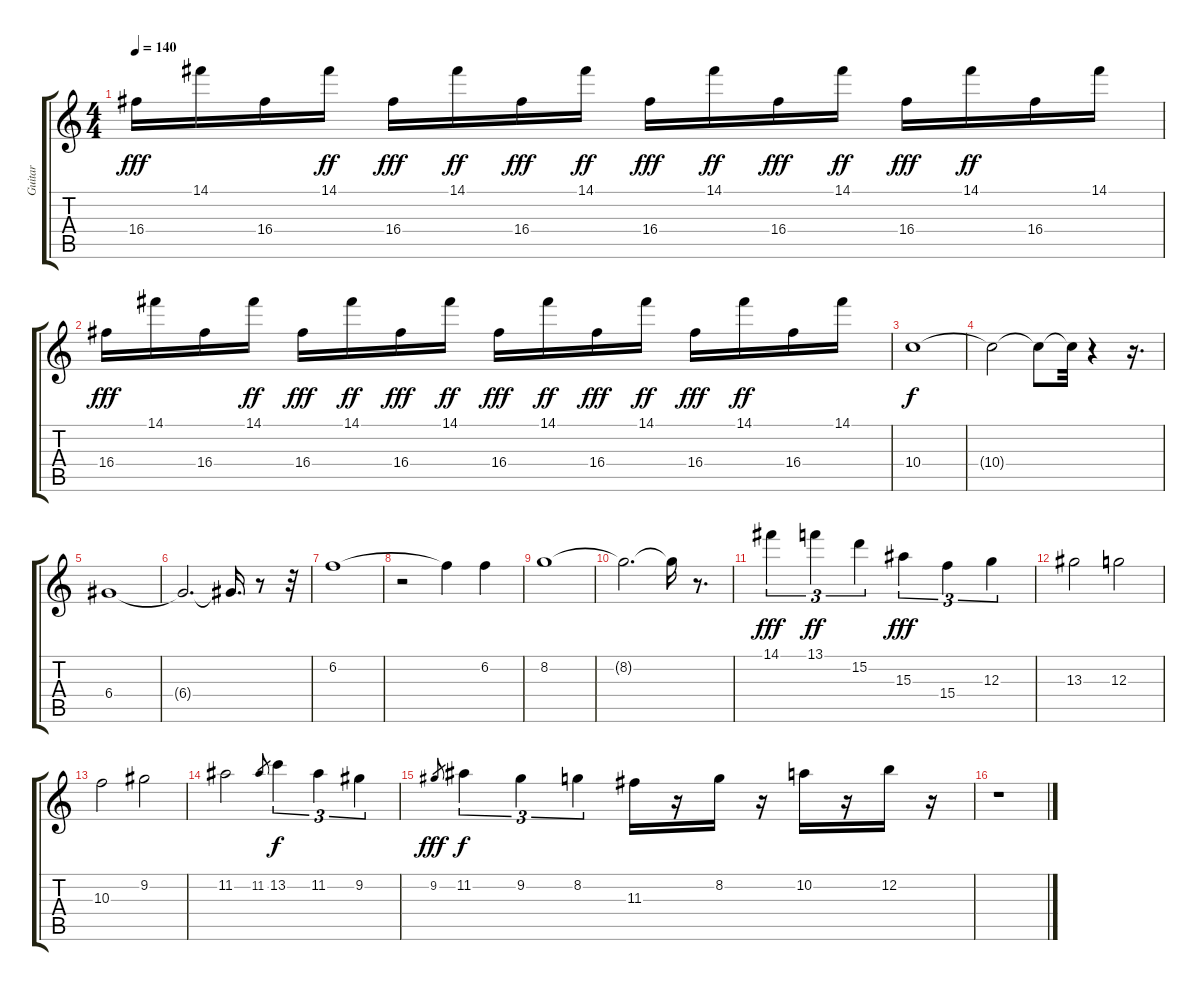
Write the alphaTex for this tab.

\track ("Guitar" "Guitar") {instrument overdrivenguitar}
\staff {score tabs}
\tuning (E4 B3 G3 D3 A2 E2) {hide}
\ts (4 4)
\tempo 140
\clef g2
\ks c
16.4.16{dy fff} 14.1.16 16.4.16 14.1.16{dy ff} 16.4.16{dy fff} 14.1.16{dy ff} 16.4.16{dy fff} 14.1.16{dy ff} 16.4.16{dy fff} 14.1.16{dy ff} 16.4.16{dy fff} 14.1.16{dy ff} 16.4.16{dy fff} 14.1.16{dy ff} 16.4.16 14.1.16 |
16.4.16{dy fff} 14.1.16 16.4.16 14.1.16{dy ff} 16.4.16{dy fff} 14.1.16{dy ff} 16.4.16{dy fff} 14.1.16{dy ff} 16.4.16{dy fff} 14.1.16{dy ff} 16.4.16{dy fff} 14.1.16{dy ff} 16.4.16{dy fff} 14.1.16{dy ff} 16.4.16 14.1.16 |
10.4.1{dy f volume 12 instrument overdrivenguitar} |
10.4{t}.2 10.4{t}.8 10.4{t}.32 r.4 r.16{d} |
6.4.1 |
6.4{t}.2{d} 6.4{t}.16{d} r.8 r.32 |
6.2.1 |
r.2 6.2{t}.4 6.2.4 |
8.2.1 |
8.2{t}.2{d} 8.2{t}.16 r.8{d} |
14.1.4{tu (3 2) dy fff} 13.1.4{tu (3 2) dy ff} 15.2.4{tu (3 2)} 15.3.4{tu (3 2) dy fff} 15.4.4{tu (3 2)} 12.3.4{tu (3 2)} |
13.3.2 12.3.2 |
10.3.2 9.2.2 |
11.2.2 11.2.8{gr} 13.2.4{tu (3 2) dy f} 11.2.4{tu (3 2)} 9.2.4{tu (3 2)} |
9.2.8{gr dy fff} 11.2.4{tu (3 2) dy f} 9.2.4{tu (3 2)} 8.2.4{tu (3 2)} 11.3.16 r.16 8.2.16 r.16 10.2.16 r.16 12.2.16 r.16 |
r.1
